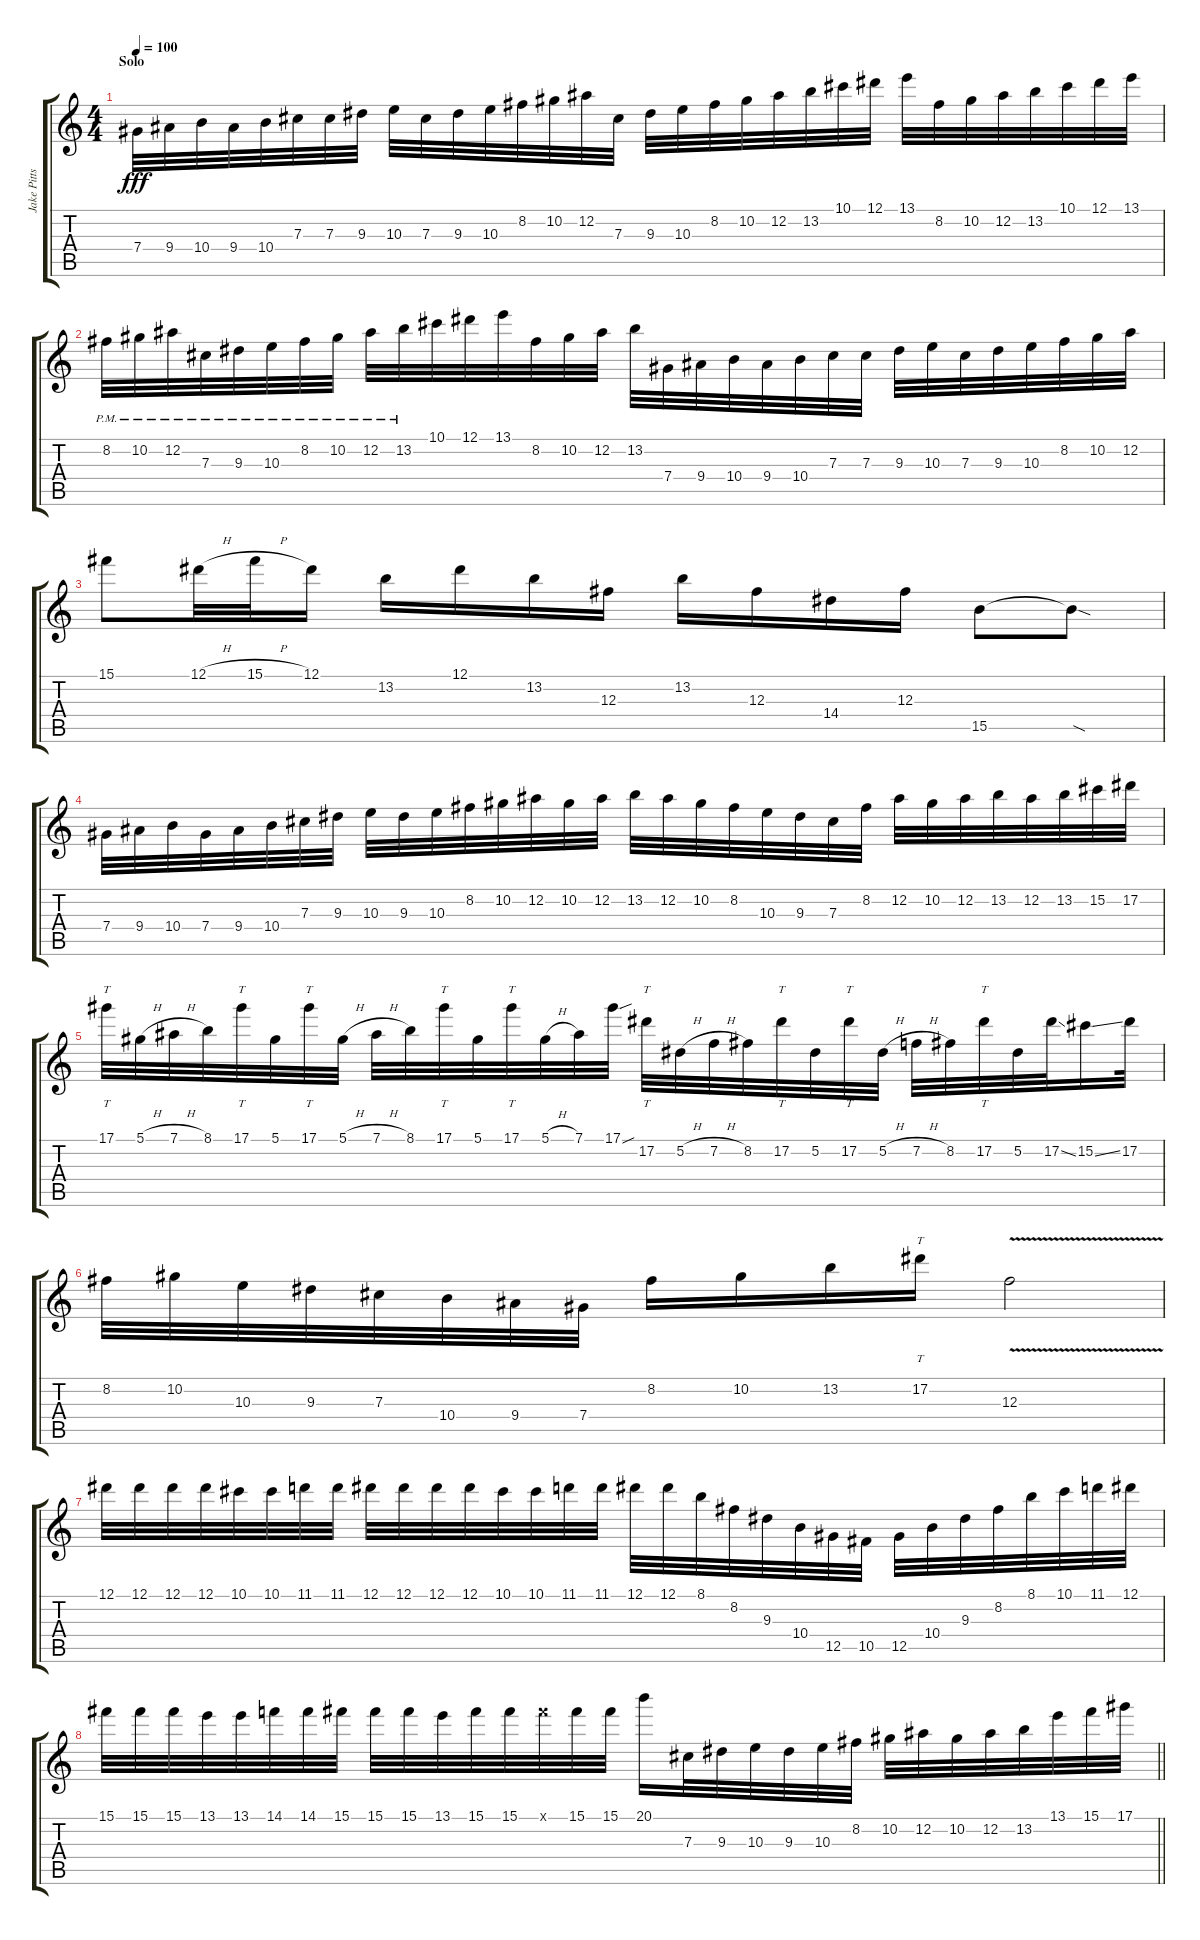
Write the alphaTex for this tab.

\track ("Jake Pitts - Lead Guitar" "Jake Pitts") {instrument acousticguitarnylon}
\staff {score tabs}
\tuning (Eb4 Bb3 Gb3 Db3 Ab2 Db2) {hide}
\ts (4 4)
\section ("" "Solo")
\tempo 100
\clef g2
\ks c
7.4.32{dy fff} 9.4.32 10.4.32 9.4.32 10.4.32 7.3.32 7.3.32 9.3.32 10.3.32 7.3.32 9.3.32 10.3.32 8.2.32 10.2.32 12.2.32 7.3.32 9.3.32 10.3.32 8.2.32 10.2.32 12.2.32 13.2.32 10.1.32 12.1.32 13.1.32 8.2.32 10.2.32 12.2.32 13.2.32 10.1.32 12.1.32 13.1.32 |
8.2{pm}.32 10.2{pm}.32 12.2{pm}.32 7.3{pm}.32 9.3{pm}.32 10.3{pm}.32 8.2{pm}.32 10.2{pm}.32 12.2{pm}.32 13.2{pm}.32 10.1.32 12.1.32 13.1.32 8.2.32 10.2.32 12.2.32 13.2.32 7.4.32 9.4.32 10.4.32 9.4.32 10.4.32 7.3.32 7.3.32 9.3.32 10.3.32 7.3.32 9.3.32 10.3.32 8.2.32 10.2.32 12.2.32 |
15.1.8 12.1{h}.32 15.1{h}.32 12.1.16 13.2.16 12.1.16 13.2.16 12.3.16 13.2.16 12.3.16 14.4.16 12.3.16 15.5.8 15.5{sod t}.8 |
7.4.32 9.4.32 10.4.32 7.4.32 9.4.32 10.4.32 7.3.32 9.3.32 10.3.32 9.3.32 10.3.32 8.2.32 10.2.32 12.2.32 10.2.32 12.2.32 13.2.32 12.2.32 10.2.32 8.2.32 10.3.32 9.3.32 7.3.32 8.2.32 12.2.32 10.2.32 12.2.32 13.2.32 12.2.32 13.2.32 15.2.32 17.2.32 |
17.1.32{tt} 5.1{h}.32 7.1{h}.32 8.1.32 17.1.32{tt} 5.1.32 17.1.32{tt} 5.1{h}.32 7.1{h}.32 8.1.32 17.1.32{tt} 5.1.32 17.1.32{tt} 5.1{h}.32 7.1.32 17.1{sou}.32 17.2.32{tt} 5.2{h}.32 7.2{h}.32 8.2.32 17.2.32{tt} 5.2.32 17.2.32{tt} 5.2{h}.32 7.2{h}.32 8.2.32 17.2.32{tt} 5.2.32 17.2{ss}.32 15.2{ss}.16 17.2.32 |
8.2.32 10.2.32 10.3.32 9.3.32 7.3.32 10.4.32 9.4.32 7.4.32 8.2.16 10.2.16 13.2.16 17.2.16{tt} 12.3{v}.2 |
12.1.32 12.1.32 12.1.32 12.1.32 10.1.32 10.1.32 11.1.32 11.1.32 12.1.32 12.1.32 12.1.32 12.1.32 10.1.32 10.1.32 11.1.32 11.1.32 12.1.32 12.1.32 8.1.32 8.2.32 9.3.32 10.4.32 12.5.32 10.5.32 12.5.32 10.4.32 9.3.32 8.2.32 8.1.32 10.1.32 11.1.32 12.1.32 |
\barLineRight lightlight
15.1.32 15.1.32 15.1.32 13.1.32 13.1.32 14.1.32 14.1.32 15.1.32 15.1.32 15.1.32 13.1.32 15.1.32 15.1.32 15.1{x}.32 15.1.32 15.1.32 20.1.16 7.3.32 9.3.32 10.3.32 9.3.32 10.3.32 8.2.32 10.2.32 12.2.32 10.2.32 12.2.32 13.2.32 13.1.32 15.1.32 17.1.32
